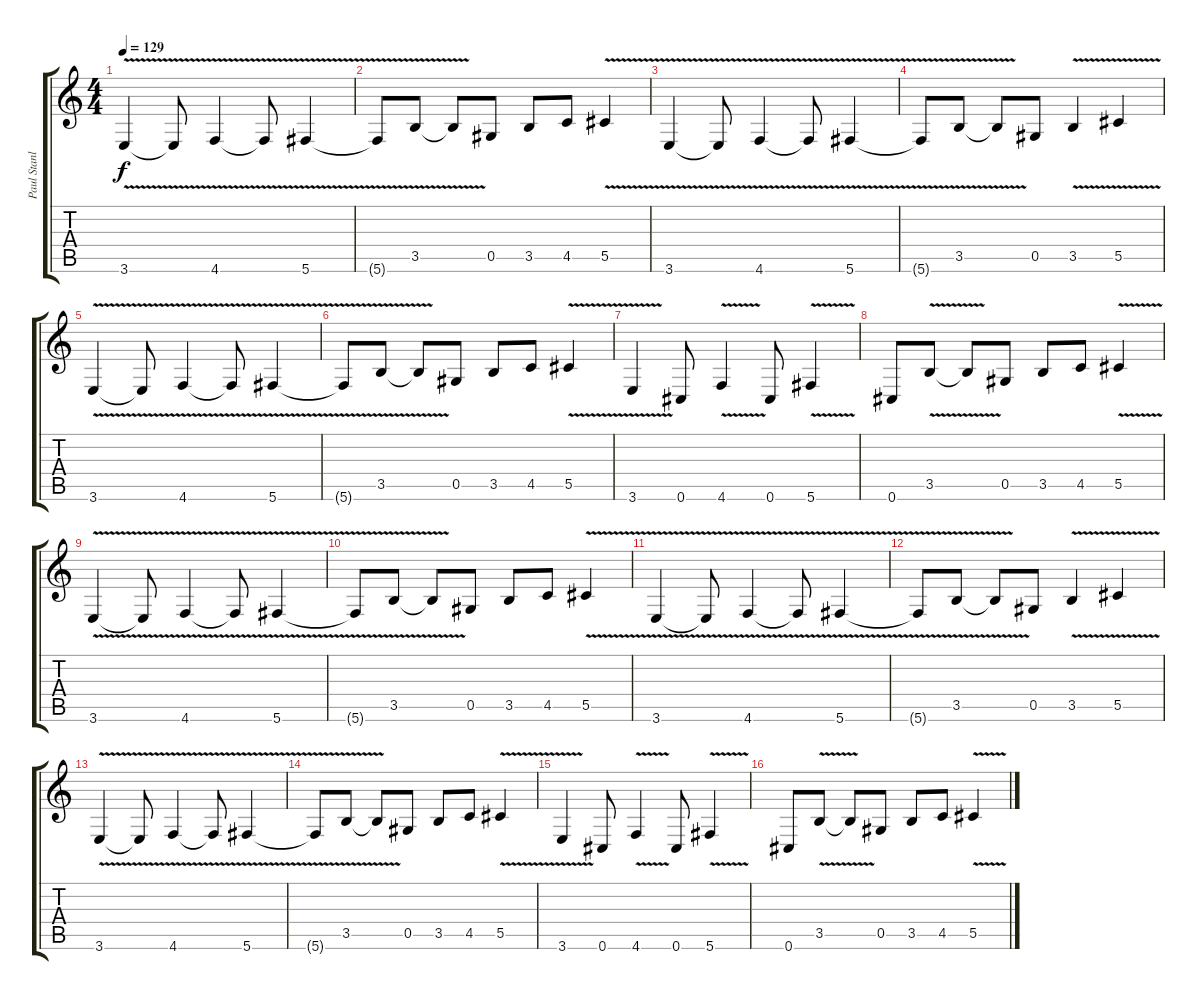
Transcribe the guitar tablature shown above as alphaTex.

\track ("Paul Stanley" "Paul Stanl") {instrument distortionguitar}
\staff {score tabs}
\tuning (Eb4 Bb3 Gb3 Db3 Ab2 Db2) {hide}
\ts (4 4)
\tempo 129
\clef g2
\ks c
3.6{v}.4{dy f} 3.6{t}.8 4.6{v}.4 4.6{t}.8 5.6{v}.4 |
5.6{t}.8 3.5{v}.8 3.5{t}.8 0.5.8 3.5.8 4.5.8 5.5{v}.4 |
3.6{v}.4 3.6{t}.8 4.6{v}.4 4.6{t}.8 5.6{v}.4 |
5.6{t}.8 3.5{v}.8 3.5{t}.8 0.5.8 3.5{v}.4 5.5{v}.4 |
3.6{v}.4 3.6{t}.8 4.6{v}.4 4.6{t}.8 5.6{v}.4 |
5.6{t}.8 3.5{v}.8 3.5{t}.8 0.5.8 3.5.8 4.5.8 5.5{v}.4 |
3.6{v}.4 0.6.8 4.6{v}.4 0.6.8 5.6{v}.4 |
0.6.8 3.5{v}.8 3.5{t}.8 0.5.8 3.5.8 4.5.8 5.5{v}.4 |
3.6{v}.4 3.6{t}.8 4.6{v}.4 4.6{t}.8 5.6{v}.4 |
5.6{t}.8 3.5{v}.8 3.5{t}.8 0.5.8 3.5.8 4.5.8 5.5{v}.4 |
3.6{v}.4 3.6{t}.8 4.6{v}.4 4.6{t}.8 5.6{v}.4 |
5.6{t}.8 3.5{v}.8 3.5{t}.8 0.5.8 3.5{v}.4 5.5{v}.4 |
3.6{v}.4 3.6{t}.8 4.6{v}.4 4.6{t}.8 5.6{v}.4 |
5.6{t}.8 3.5{v}.8 3.5{t}.8 0.5.8 3.5.8 4.5.8 5.5{v}.4 |
3.6{v}.4 0.6.8 4.6{v}.4 0.6.8 5.6{v}.4 |
0.6.8 3.5{v}.8 3.5{t}.8 0.5.8 3.5.8 4.5.8 5.5{v}.4
